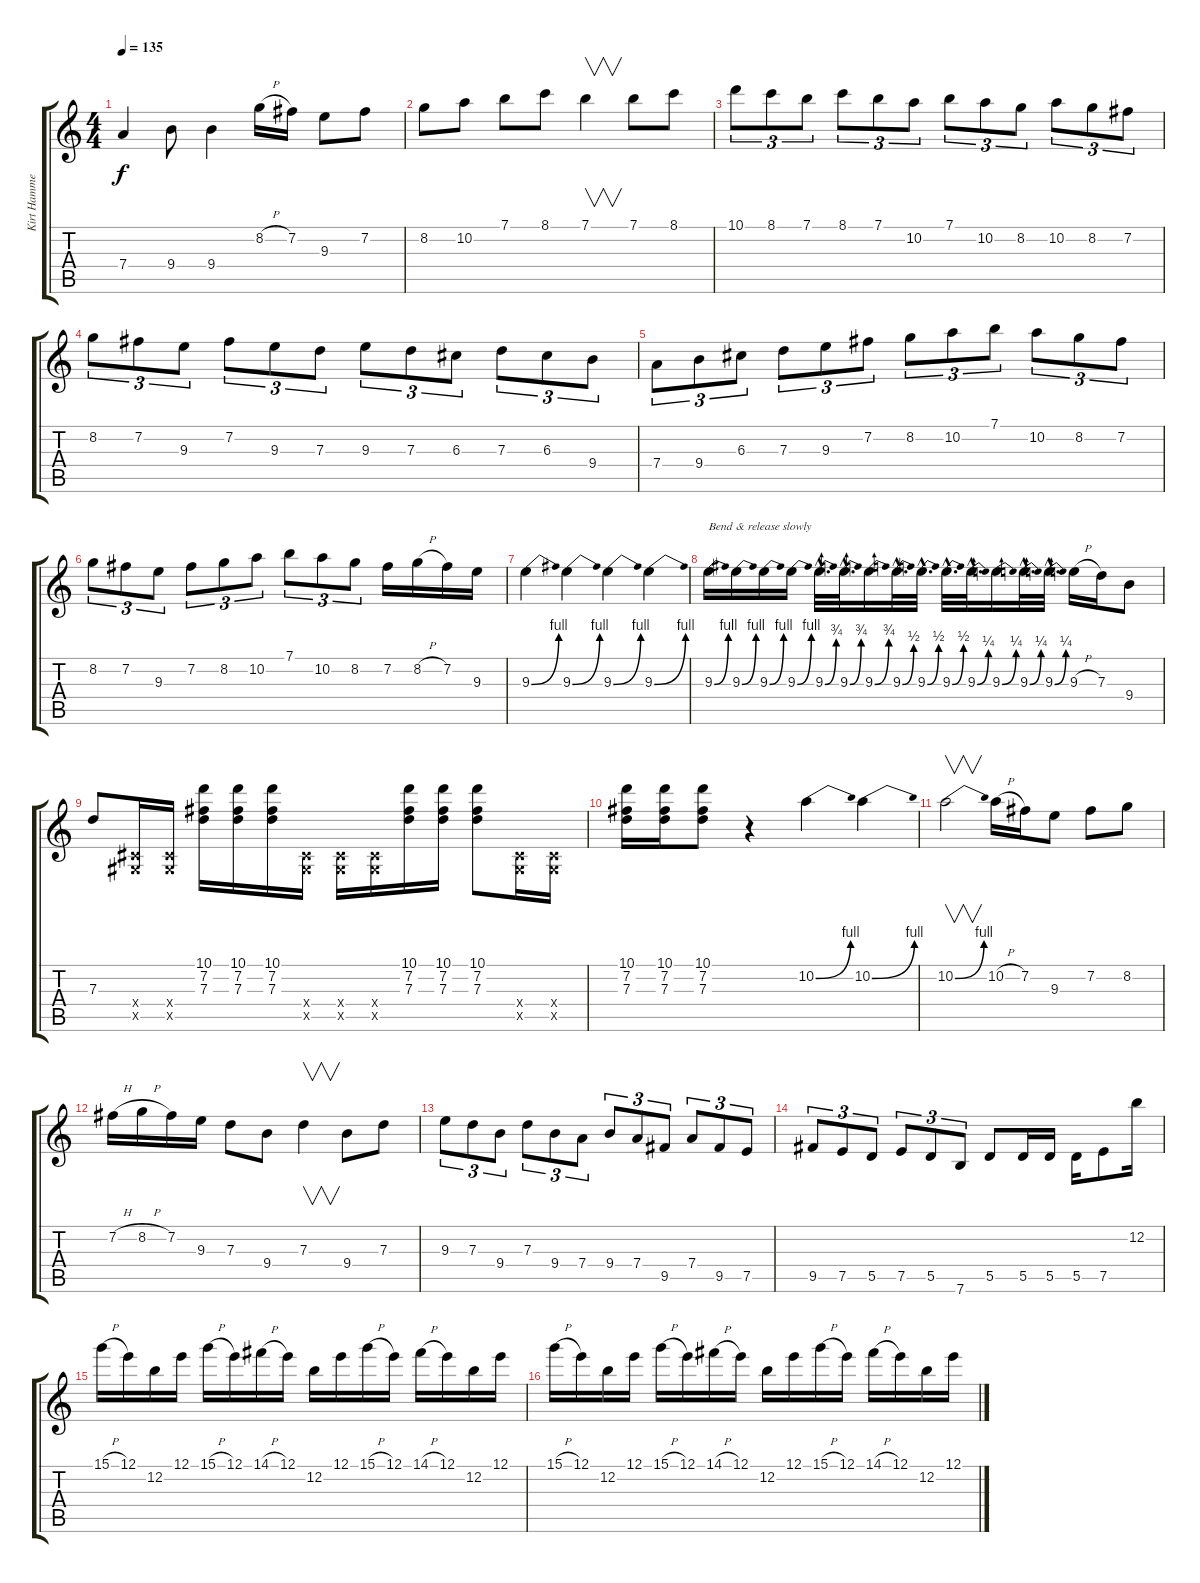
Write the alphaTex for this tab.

\track ("Kirt Hammet (lead guitar)" "Kirt Hamme") {instrument electricguitarjazz}
\staff {score tabs}
\tuning (E4 B3 G3 D3 A2 E2) {hide}
\ts (4 4)
\tempo 135
\clef g2
\ks c
7.4.4{dy f} 9.4.8 9.4.4 8.2{h}.16 7.2.16 9.3.8 7.2.8 |
8.2.8 10.2.8 7.1.8 8.1.8 7.1.4{v} 7.1.8 8.1.8 |
10.1.8{tu (3 2)} 8.1.8{tu (3 2)} 7.1.8{tu (3 2)} 8.1.8{tu (3 2)} 7.1.8{tu (3 2)} 10.2.8{tu (3 2)} 7.1.8{tu (3 2)} 10.2.8{tu (3 2)} 8.2.8{tu (3 2)} 10.2.8{tu (3 2)} 8.2.8{tu (3 2)} 7.2.8{tu (3 2)} |
8.2.8{tu (3 2)} 7.2.8{tu (3 2)} 9.3.8{tu (3 2)} 7.2.8{tu (3 2)} 9.3.8{tu (3 2)} 7.3.8{tu (3 2)} 9.3.8{tu (3 2)} 7.3.8{tu (3 2)} 6.3.8{tu (3 2)} 7.3.8{tu (3 2)} 6.3.8{tu (3 2)} 9.4.8{tu (3 2)} |
7.4.8{tu (3 2)} 9.4.8{tu (3 2)} 6.3.8{tu (3 2)} 7.3.8{tu (3 2)} 9.3.8{tu (3 2)} 7.2.8{tu (3 2)} 8.2.8{tu (3 2)} 10.2.8{tu (3 2)} 7.1.8{tu (3 2)} 10.2.8{tu (3 2)} 8.2.8{tu (3 2)} 7.2.8{tu (3 2)} |
8.2.8{tu (3 2)} 7.2.8{tu (3 2)} 9.3.8{tu (3 2)} 7.2.8{tu (3 2)} 8.2.8{tu (3 2)} 10.2.8{tu (3 2)} 7.1.8{tu (3 2)} 10.2.8{tu (3 2)} 8.2.8{tu (3 2)} 7.2.16 8.2{h}.16 7.2.16 9.3.16 |
9.3{be (bend 0 0 60 4)}.4 9.3{be (bend 0 0 60 4)}.4 9.3{be (bend 0 0 60 4)}.4 9.3{be (bend 0 0 60 4)}.4 |
9.3{be (bend 0 0 60 4)}.16{txt "Bend & release slowly"} 9.3{be (bend 0 0 60 4)}.16 9.3{be (bend 0 0 60 4)}.16 9.3{be (bend 0 0 60 4)}.16 9.3{be (bend 0 0 60 3) hac}.32{d} 9.3{be (bend 0 0 60 3) hac}.32{d} 9.3{be (bend 0 0 60 3)}.16 9.3{be (bend 0 0 60 2) hac}.32{d} 9.3{be (bend 0 0 60 2) hac}.32{d} 9.3{be (bend 0 0 60 2) hac}.32{d} 9.3{be (bend 0 0 60 1) hac}.32{d} 9.3{be (bend 0 0 60 1)}.16 9.3{be (bend 0 0 60 1) hac}.32{d} 9.3{be (bend 0 0 60 1) hac}.32{d} 9.3{h}.16 7.3.16 9.4.8 |
7.3.8 (-1.4{x} -1.5{x}).16 (-1.4{x} -1.5{x}).16 (10.1 7.2 7.3).16 (10.1 7.2 7.3).16 (10.1 7.2 7.3).16 (-1.4{x} -1.5{x}).16 (-1.4{x} -1.5{x}).16 (-1.4{x} -1.5{x}).16 (10.1 7.2 7.3).16 (10.1 7.2 7.3).16 (10.1 7.2 7.3).8 (-1.4{x} -1.5{x}).16 (-1.4{x} -1.5{x}).16 |
(10.1 7.2 7.3).16 (10.1 7.2 7.3).16 (10.1 7.2 7.3).8 r.4 10.2{be (bend 0 0 60 4)}.4 10.2{be (bend 0 0 60 4)}.4 |
10.2{be (bend 0 0 60 4)}.2{v} 10.2{h}.16 7.2.16 9.3.8 7.2.8 8.2.8 |
7.2{h}.16 8.2{h}.16 7.2.16 9.3.16 7.3.8 9.4.8 7.3.4{v} 9.4.8 7.3.8 |
9.3.8{tu (3 2)} 7.3.8{tu (3 2)} 9.4.8{tu (3 2)} 7.3.8{tu (3 2)} 9.4.8{tu (3 2)} 7.4.8{tu (3 2)} 9.4.8{tu (3 2)} 7.4.8{tu (3 2)} 9.5.8{tu (3 2)} 7.4.8{tu (3 2)} 9.5.8{tu (3 2)} 7.5.8{tu (3 2)} |
9.5.8{tu (3 2)} 7.5.8{tu (3 2)} 5.5.8{tu (3 2)} 7.5.8{tu (3 2)} 5.5.8{tu (3 2)} 7.6.8{tu (3 2)} 5.5.8 5.5.16 5.5.16 5.5.16 7.5.8 12.2.16 |
15.1{h}.16 12.1.16 12.2.16 12.1.16 15.1{h}.16 12.1.16 14.1{h}.16 12.1.16 12.2.16 12.1.16 15.1{h}.16 12.1.16 14.1{h}.16 12.1.16 12.2.16 12.1.16 |
15.1{h}.16 12.1.16 12.2.16 12.1.16 15.1{h}.16 12.1.16 14.1{h}.16 12.1.16 12.2.16 12.1.16 15.1{h}.16 12.1.16 14.1{h}.16 12.1.16 12.2.16 12.1.16
